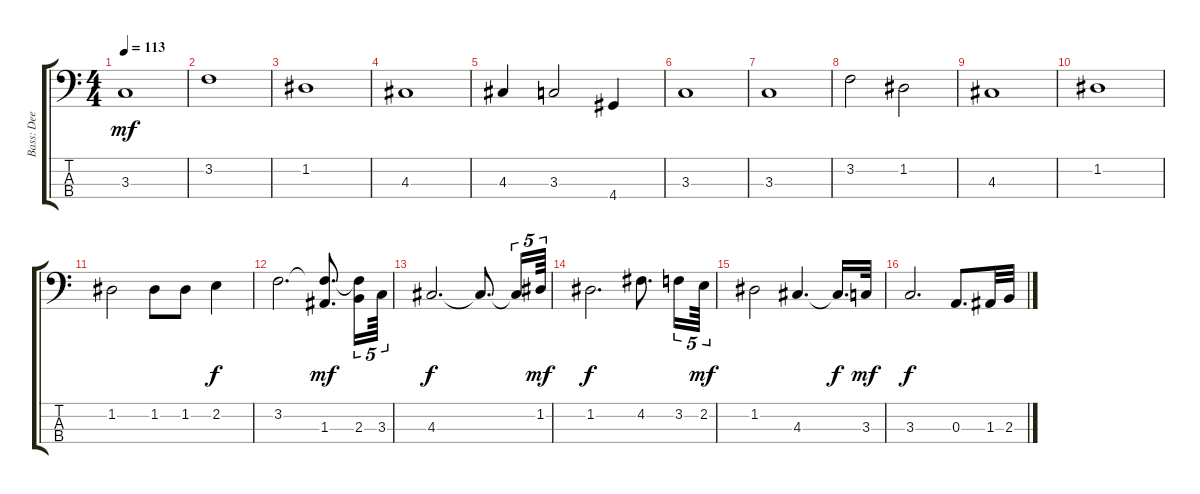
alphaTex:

\track ("Bass: Dee Murray" "Bass: Dee ") {instrument electricbassfinger}
\staff {score tabs}
\tuning (G2 D2 A1 E1) {hide}
\ts (4 4)
\tempo 113
\clef f4
\ks c
3.3.1{dy mf} |
3.2.1 |
1.2.1 |
4.3.1 |
4.3.4 3.3.2 4.4.4 |
3.3.1 |
3.3.1 |
3.2.2 1.2.2 |
4.3.1 |
1.2.1 |
1.2.2 1.2.8 1.2.8 2.2.4{dy f} |
3.2.2{d} (3.2{t} 1.3).8{d dy mf} (3.2{t} 2.3).16{tu (5 4)} 3.3.64{tu (5 4)} |
4.3.2{d dy f} 4.3{t}.8{d} 4.3{t}.16{tu (5 4)} 1.2.64{tu (5 4) dy mf} |
1.2.2{d dy f} 4.2.8{d} 3.2.16{tu (5 4)} 2.2.64{tu (5 4) dy mf} |
1.2.2 4.3.4{d} 4.3{t}.16{d dy f} 3.3.32{dy mf} |
3.3.2{d dy f} 0.3.8{d} 1.3.32 2.3.32
